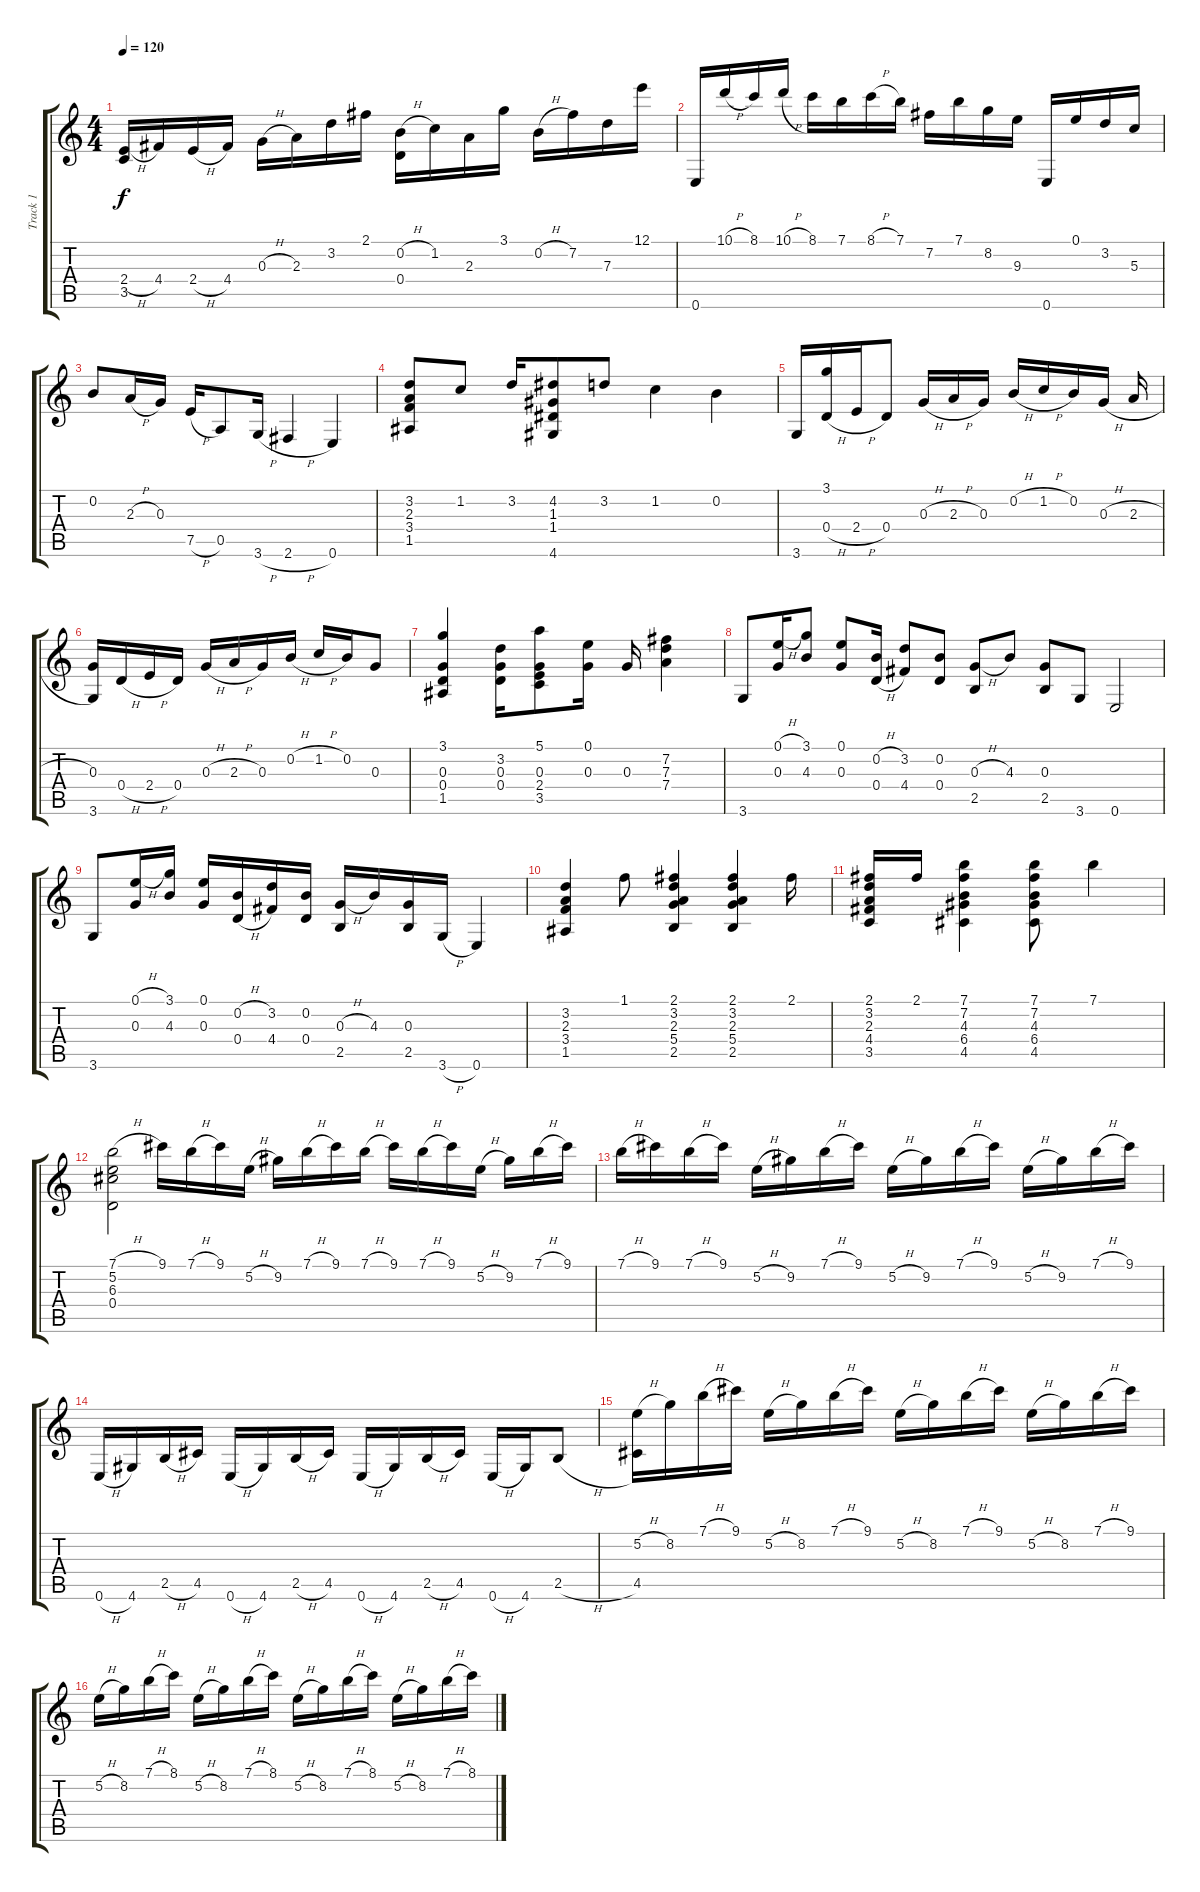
\track ("Track 1" "Track 1") {instrument acousticguitarsteel}
\staff {score tabs}
\tuning (E4 B3 G3 D3 A2 E2) {hide}
\ts (4 4)
\tempo 120
\clef g2
\ks c
(2.4{h} 3.5).16{dy f} 4.4.16 2.4{h}.16 4.4.16 0.3{h}.16 2.3.16 3.2.16 2.1.16 (0.2{h} 0.4).16 1.2.16 2.3.16 3.1.16 0.2{h}.16 7.2.16 7.3.16 12.1.16 |
0.6.16 10.1{h}.16 8.1.16 10.1{h}.16 8.1.16 7.1.16 8.1{h}.16 7.1.16 7.2.16 7.1.16 8.2.16 9.3.16 0.6.16 0.1.16 3.2.16 5.3.16 |
0.2.8 2.3{h}.16 0.3.16 7.5{h}.16 0.5.8 3.6{h}.16 2.6{h}.4 0.6.4 |
(3.2 2.3 3.4 1.5).8 1.2.8 3.2.16 (4.2 1.3 1.4 4.6).8 3.2.8 1.2.4 0.2.4 |
3.6.16 (3.1 0.4{h}).16 2.4{h}.16 0.4.8 0.3{h}.16 2.3{h}.16 0.3.16 0.2{h}.16 1.2{h}.16 0.2.16 0.3{h}.16 2.3{h}.16 |
(0.3 3.6).16 0.4{h}.16 2.4{h}.16 0.4.16 0.3{h}.16 2.3{h}.16 0.3.16 0.2{h}.16 1.2{h}.16 0.2.16 0.3.8 |
(3.1 0.3 0.4 1.5).4 (3.2 0.3 0.4).16 (5.1 0.3 2.4 3.5).8 (0.1 0.3).16 0.3.16 (7.2 7.3 7.4).4 |
3.6.8 (0.1{h} 0.3).16 (3.1 4.3).8 (0.1 0.3).8 (0.2{h} 0.4{h}).16 (3.2 4.4).8 (0.2 0.4).8 (0.3{h} 2.5).8 4.3.8 (0.3 2.5).8 3.6.8 0.6.2 |
3.6.8 (0.1{h} 0.3).16 (3.1 4.3).16 (0.1 0.3).16 (0.2{h} 0.4{h}).16 (3.2 4.4).16 (0.2 0.4).16 (0.3{h} 2.5).16 4.3.16 (0.3 2.5).16 3.6{h}.16 0.6.4 |
(3.2 2.3 3.4 1.5).4 1.1.8 (2.1 3.2 2.3 5.4 2.5).4 (2.1 3.2 2.3 5.4 2.5).4 2.1.16 |
(2.1 3.2 2.3 4.4 3.5).16 2.1.16 (7.1 7.2 4.3 6.4 4.5).4 (7.1 7.2 4.3 6.4 4.5).8 7.1.4 |
(7.1{h} 5.2 6.3 0.4).2 9.1.16 7.1{h}.16 9.1.16 5.2{h}.16 9.2.16 7.1{h}.16 9.1.16 7.1{h}.16 9.1.16 7.1{h}.16 9.1.16 5.2{h}.16 9.2.16 7.1{h}.16 9.1.16 |
7.1{h}.16 9.1.16 7.1{h}.16 9.1.16 5.2{h}.16 9.2.16 7.1{h}.16 9.1.16 5.2{h}.16 9.2.16 7.1{h}.16 9.1.16 5.2{h}.16 9.2.16 7.1{h}.16 9.1.16 |
0.6{h}.16 4.6.16 2.5{h}.16 4.5.16 0.6{h}.16 4.6.16 2.5{h}.16 4.5.16 0.6{h}.16 4.6.16 2.5{h}.16 4.5.16 0.6{h}.16 4.6.16 2.5{h}.8 |
(5.2{h} 4.5).16 8.2.16 7.1{h}.16 9.1.16 5.2{h}.16 8.2.16 7.1{h}.16 9.1.16 5.2{h}.16 8.2.16 7.1{h}.16 9.1.16 5.2{h}.16 8.2.16 7.1{h}.16 9.1.16 |
5.2{h}.16 8.2.16 7.1{h}.16 8.1.16 5.2{h}.16 8.2.16 7.1{h}.16 8.1.16 5.2{h}.16 8.2.16 7.1{h}.16 8.1.16 5.2{h}.16 8.2.16 7.1{h}.16 8.1.16
